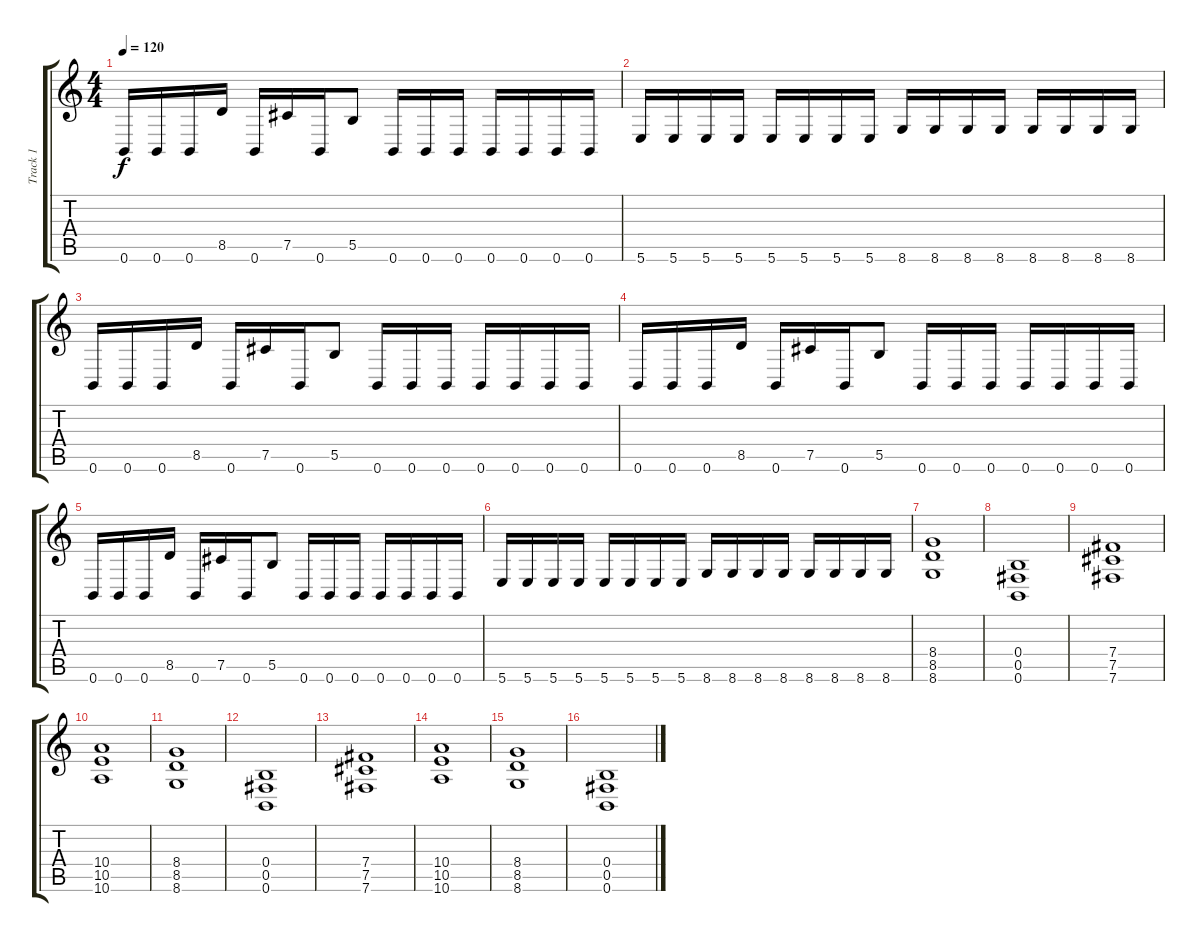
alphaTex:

\track ("Track 1" "Track 1") {instrument distortionguitar}
\staff {score tabs}
\tuning (Db4 Ab3 E3 B2 Gb2 B1) {hide}
\ts (4 4)
\tempo 120
\clef g2
\ks c
0.6.16{dy f} 0.6.16 0.6.16 8.5.16 0.6.16 7.5.16 0.6.16 5.5.8 0.6.16 0.6.16 0.6.16 0.6.16 0.6.16 0.6.16 0.6.16 |
5.6.16 5.6.16 5.6.16 5.6.16 5.6.16 5.6.16 5.6.16 5.6.16 8.6.16 8.6.16 8.6.16 8.6.16 8.6.16 8.6.16 8.6.16 8.6.16 |
0.6.16 0.6.16 0.6.16 8.5.16 0.6.16 7.5.16 0.6.16 5.5.8 0.6.16 0.6.16 0.6.16 0.6.16 0.6.16 0.6.16 0.6.16 |
0.6.16 0.6.16 0.6.16 8.5.16 0.6.16 7.5.16 0.6.16 5.5.8 0.6.16 0.6.16 0.6.16 0.6.16 0.6.16 0.6.16 0.6.16 |
0.6.16 0.6.16 0.6.16 8.5.16 0.6.16 7.5.16 0.6.16 5.5.8 0.6.16 0.6.16 0.6.16 0.6.16 0.6.16 0.6.16 0.6.16 |
5.6.16 5.6.16 5.6.16 5.6.16 5.6.16 5.6.16 5.6.16 5.6.16 8.6.16 8.6.16 8.6.16 8.6.16 8.6.16 8.6.16 8.6.16 8.6.16 |
(8.4 8.5 8.6).1 |
(0.4 0.5 0.6).1 |
(7.4 7.5 7.6).1 |
(10.4 10.5 10.6).1 |
(8.4 8.5 8.6).1 |
(0.4 0.5 0.6).1 |
(7.4 7.5 7.6).1 |
(10.4 10.5 10.6).1 |
(8.4 8.5 8.6).1 |
(0.4 0.5 0.6).1
